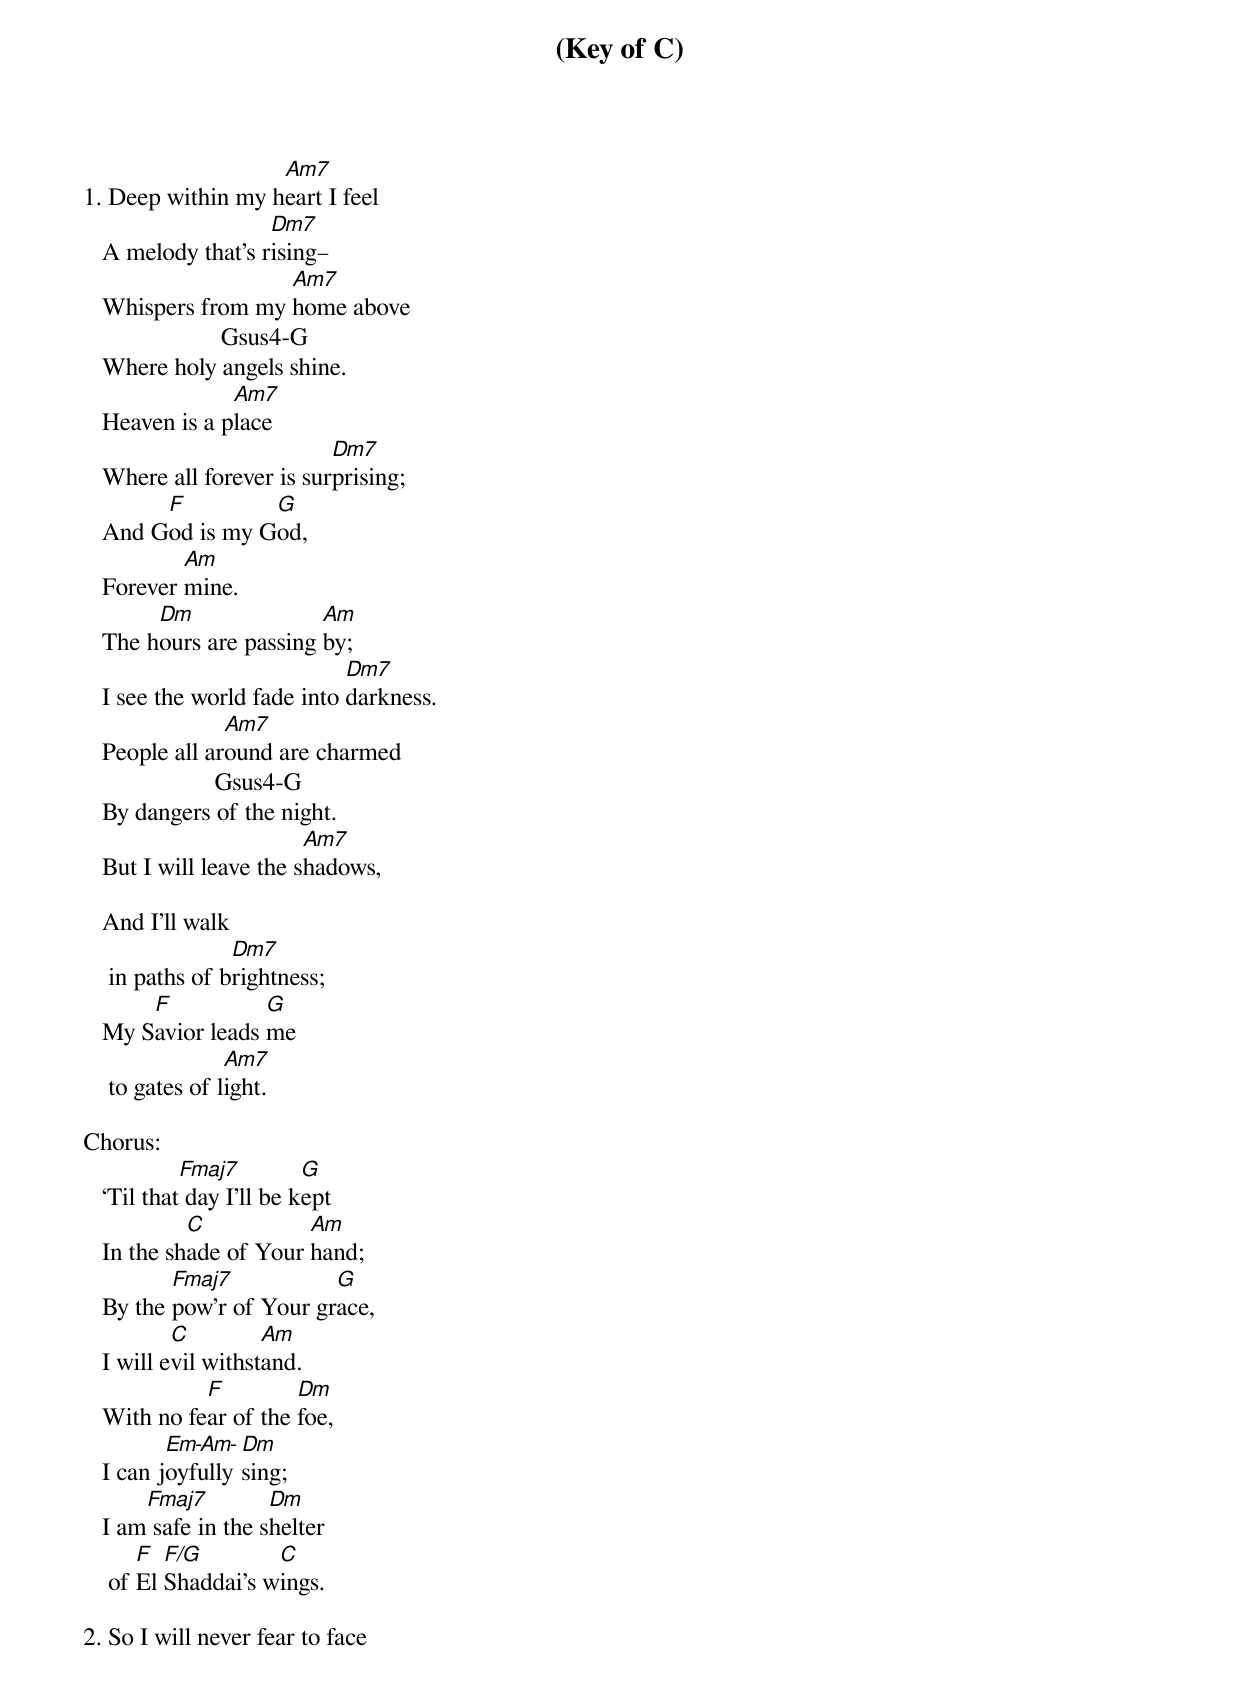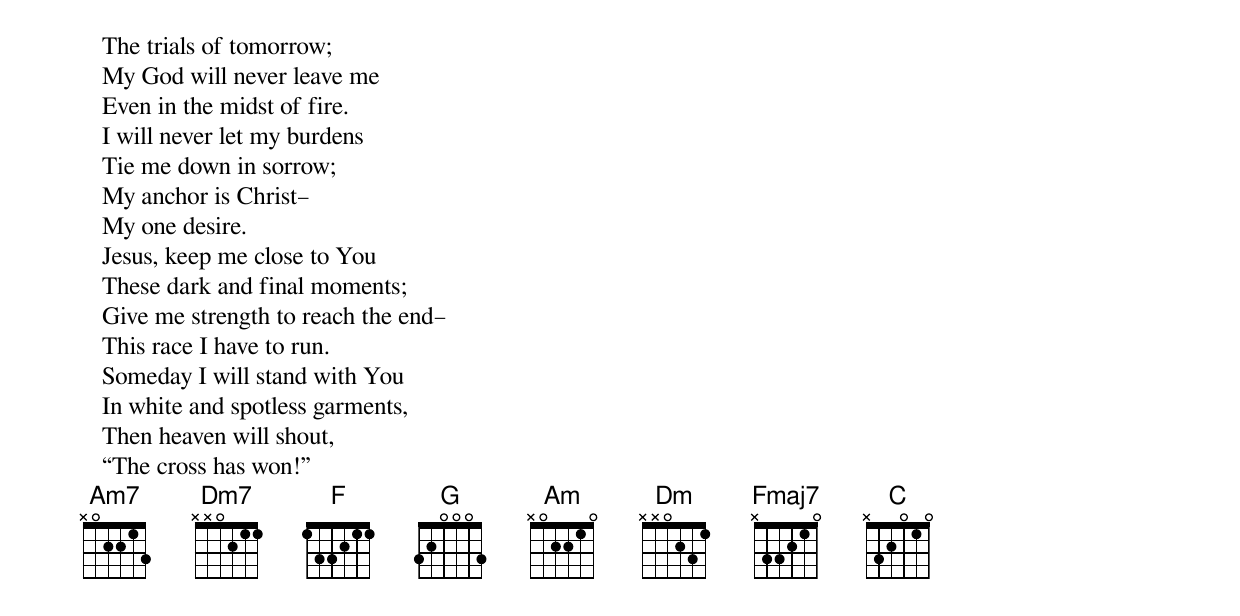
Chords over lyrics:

(Key of C)
                   Am7
1. Deep within my heart I feel
                    Dm7
   A melody that’s rising–
                    Am7
   Whispers from my home above
                      Gsus4-G
   Where holy angels shine.
                Am7
   Heaven is a place
                           Dm7
   Where all forever is surprising;
        F         G
   And God is my God,
           Am
   Forever mine.
        Dm               Am
   The hours are passing by;
                             Dm7
   I see the world fade into darkness.
                Am7
   People all around are charmed
                     Gsus4-G
   By dangers of the night.
                         Am7
   But I will leave the shadows,

   And I’ll walk
                 Dm7
    in paths of brightness;
       F           G
   My Savior leads me
                 Am7
    to gates of light.

Chorus:
            Fmaj7         G
   ‘Til that day I’ll be kept
            C           Am
   In the shade of Your hand;
          Fmaj7           G
   By the pow’r of Your grace,
           C         Am
   I will evil withstand.
             F         Dm
   With no fear of the foe,
          Em-Am-  Dm
   I can joyfully sing;
       Fmaj7         Dm
   I am safe in the shelter
       F  F/G        C
    of El Shaddai’s wings.

2. So I will never fear to face
   The trials of tomorrow;
   My God will never leave me
   Even in the midst of fire.
   I will never let my burdens
   Tie me down in sorrow;
   My anchor is Christ–
   My one desire.
   Jesus, keep me close to You
   These dark and final moments;
   Give me strength to reach the end–
   This race I have to run.
   Someday I will stand with You
   In white and spotless garments,
   Then heaven will shout,
   “The cross has won!”
